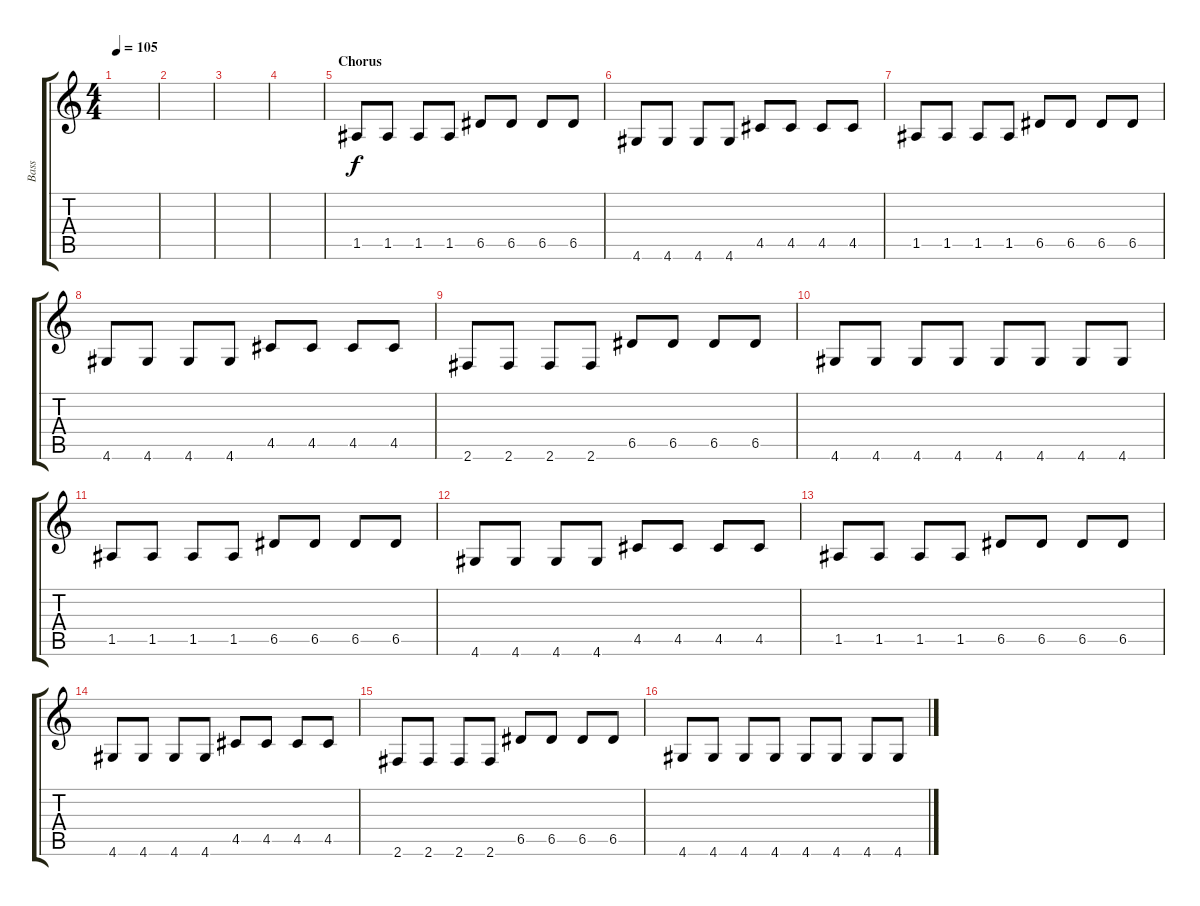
\track ("Bass" "Bass") {instrument electricbassfinger}
\staff {score tabs}
\tuning (E4 B3 G3 D3 A2 E2) {hide}
\ts (4 4)
\tempo 105
\clef g2
\ks c
|
|
|
|
\section ("" "Chorus")
1.5.8 1.5.8 1.5.8 1.5.8 6.5.8 6.5.8 6.5.8 6.5.8 |
4.6.8 4.6.8 4.6.8 4.6.8 4.5.8 4.5.8 4.5.8 4.5.8 |
1.5.8 1.5.8 1.5.8 1.5.8 6.5.8 6.5.8 6.5.8 6.5.8 |
4.6.8 4.6.8 4.6.8 4.6.8 4.5.8 4.5.8 4.5.8 4.5.8 |
2.6.8 2.6.8 2.6.8 2.6.8 6.5.8 6.5.8 6.5.8 6.5.8 |
4.6.8 4.6.8 4.6.8 4.6.8 4.6.8 4.6.8 4.6.8 4.6.8 |
1.5.8 1.5.8 1.5.8 1.5.8 6.5.8 6.5.8 6.5.8 6.5.8 |
4.6.8 4.6.8 4.6.8 4.6.8 4.5.8 4.5.8 4.5.8 4.5.8 |
1.5.8 1.5.8 1.5.8 1.5.8 6.5.8 6.5.8 6.5.8 6.5.8 |
4.6.8 4.6.8 4.6.8 4.6.8 4.5.8 4.5.8 4.5.8 4.5.8 |
2.6.8 2.6.8 2.6.8 2.6.8 6.5.8 6.5.8 6.5.8 6.5.8 |
4.6.8 4.6.8 4.6.8 4.6.8 4.6.8 4.6.8 4.6.8 4.6.8
